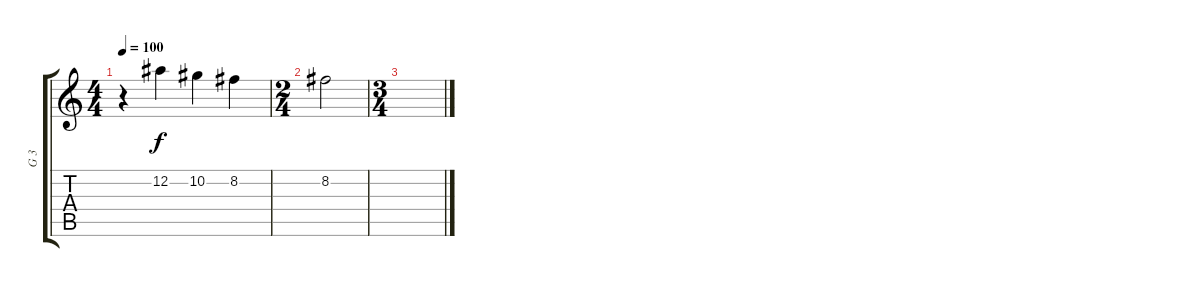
\track ("G 3" "G 3") {instrument distortionguitar}
\staff {score tabs}
\tuning (Eb4 Bb3 Gb3 Db3 Ab2 Eb2) {hide}
\ts (4 4)
\tempo 100
\clef g2
\ks c
r.4{dy f} 12.2.4 10.2.4 8.2.4 |
\ts (2 4)
8.2.2 |
\ts (3 4)
